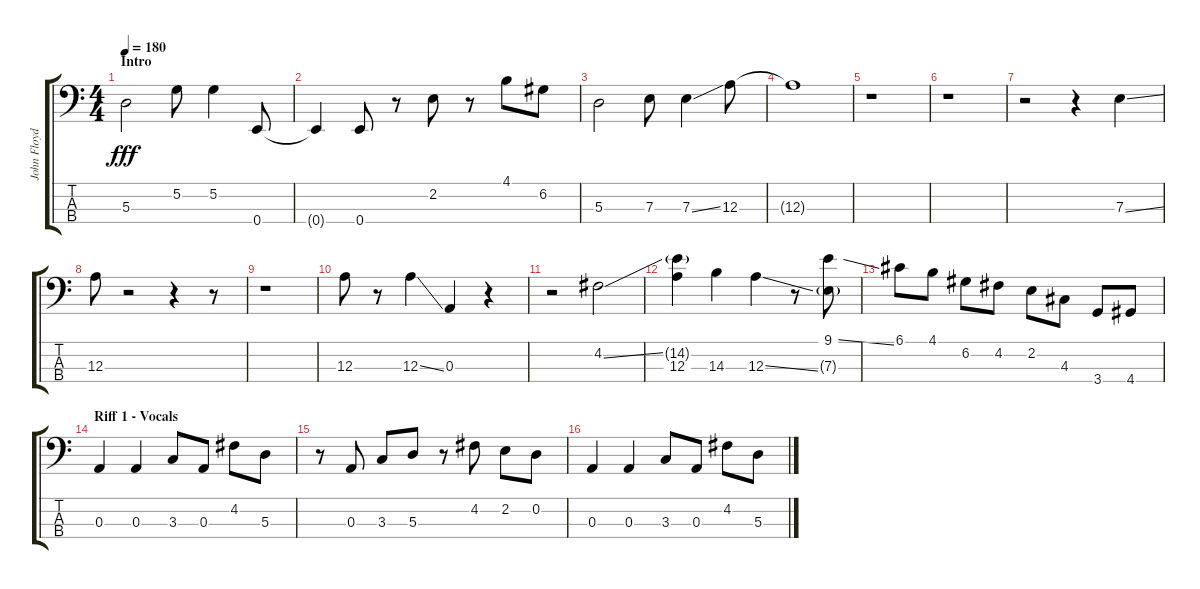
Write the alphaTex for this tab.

\track ("John Floyd" "John Floyd") {instrument acousticguitarsteel}
\staff {score tabs}
\tuning (G2 D2 A1 E1) {hide}
\ts (4 4)
\section ("" "Intro")
\tempo 180
\clef f4
\ks c
5.3.2{dy fff instrument acousticguitarsteel} 5.2.8 5.2.4 0.4.8 |
0.4{t}.4 0.4.8 r.8 2.2.8 r.8 4.1.8 6.2.8 |
5.3.2 7.3.8 7.3{ss}.4 12.3.8 |
12.3{t}.1 |
r.1 |
r.1 |
r.2 r.4 7.3{ss}.4 |
12.3.8 r.2 r.4 r.8 |
r.1 |
12.3.8 r.8 12.3{ss}.4 0.3.4 r.4 |
r.2 4.2{ss}.2 |
(14.2{g} 12.3).4 14.3.4 12.3{ss}.4 r.8 (9.1{ss} 7.3{g}).8 |
6.1.8 4.1.8 6.2.8 4.2.8 2.2.8 4.3.8 3.4.8 4.4.8 |
\section ("" "Riff 1 - Vocals")
0.3.4 0.3.4 3.3.8 0.3.8 4.2.8 5.3.8 |
r.8 0.3.8 3.3.8 5.3.8 r.8 4.2.8 2.2.8 0.2.8 |
0.3.4 0.3.4 3.3.8 0.3.8 4.2.8 5.3.8
